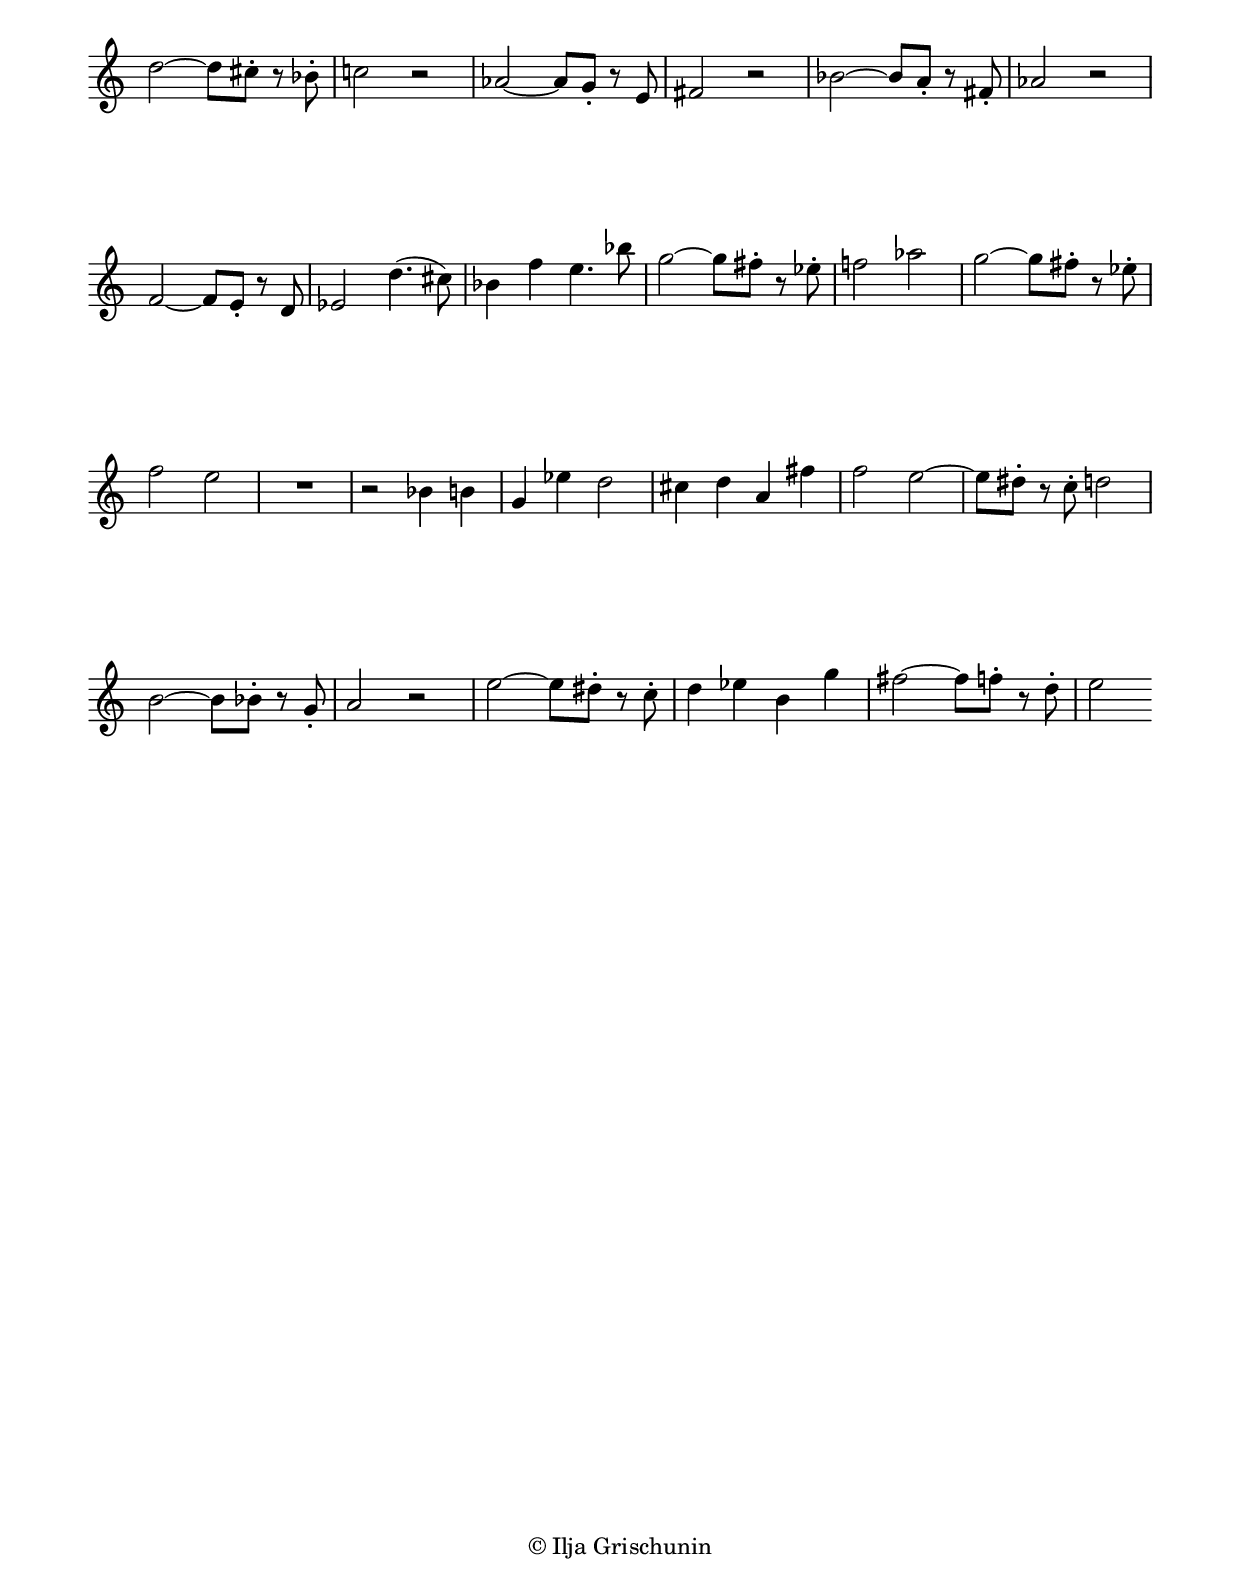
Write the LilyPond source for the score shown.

\version "2.19.15"

\language "deutsch"

\header {
  %title = "N"
  %meter = "Allegretto"
  %composer = "I. G."
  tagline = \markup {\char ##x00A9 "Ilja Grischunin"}
}

\paper {
  #(set-paper-size "a4")
  top-markup-spacing.basic-distance = 5
  markup-system-spacing.basic-distance = 15
  top-system-spacing.basic-distance = 20
  system-system-spacing.basic-distance = 20
  score-system-spacing.basic-distance = 20
  last-bottom-spacing.basic-distance = 25

  %two-sided = ##t
  %inner-margin = 25
  %outer-margin = 15
  left-margin = 15
  right-margin = 15
}

\layout {
  indent = 0
  \context {
    \Voice
    \override Glissando.thickness = #1.5
    \override Glissando.gap = #0.1
  }
  \context {
    \Score
    \remove "Bar_number_engraver"
  }
}
%%%%%%%%%%%%%%%%%%%%%%%%%%%%%%%%%%%%%%

global = {
  %\key d \major
  \time 4/4
  \override Staff.TimeSignature.stencil = ##f
}

ossia = \relative {
  \global
  d''2~ d8 cis-. r b-. c!2 r
  %\break
  as~ as8 g-. r e fis2 r
  %\break
  b~ b8 a-. r fis-. as2 r
  %\break
  f~ f8 e-. r d es2 d'4.( cis8)
  %\break
  b4 f' e4. b'8 g2~ g8 fis-. r es-. f!2 as
  g2~ g8 fis-. r es-. f2 e R1 r2 b4 h g es' d2
  cis4 d a fis' f2 e~ e8 dis-. r c-. d2 h~ h8 b-. r g-. a2 r
  e'~ e8 dis-. r c-. d4 es h g' fis2~ fis8 f-. r d-. e2
}
%%%%%%%%%%%%%%%%%%%%%%%%%%%%%%%%%%%%%%

\score {

  \new Staff \ossia

}